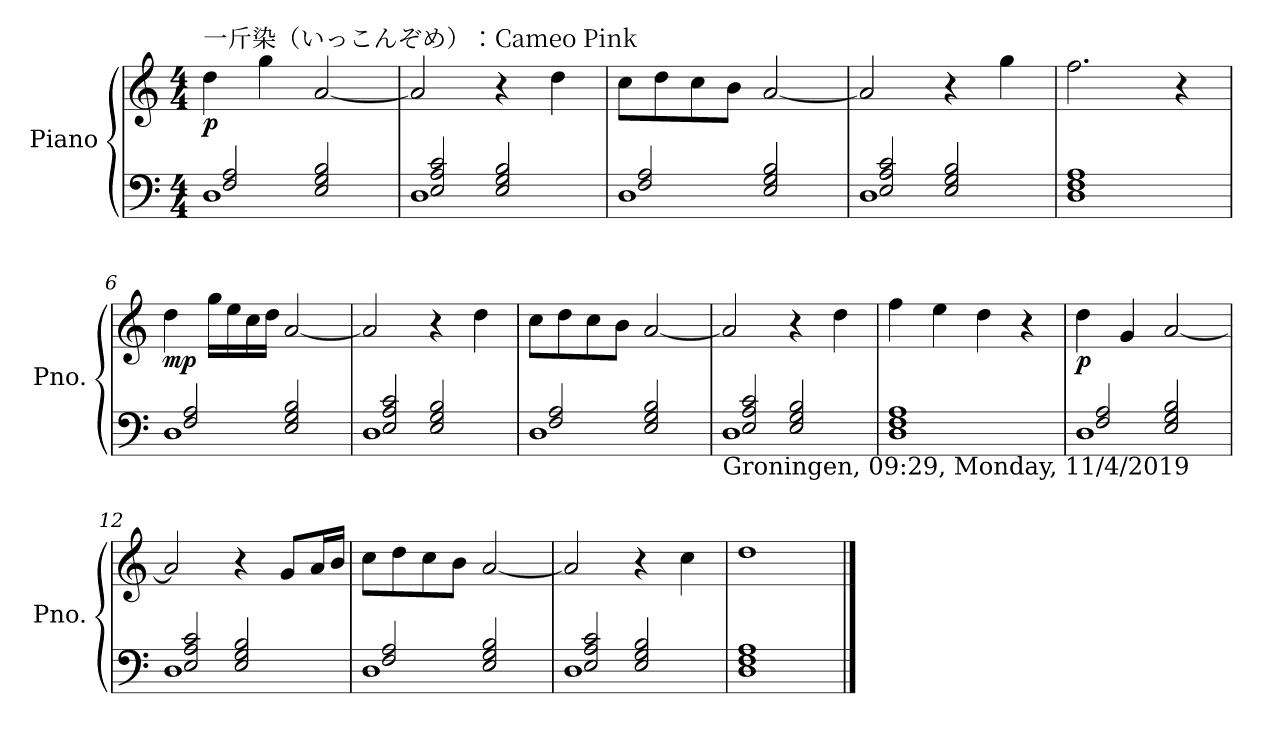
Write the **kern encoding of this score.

**kern	**kern	**dynam
*part1	*part1	*part1
*staff2	*staff1	*staff1/2
*I"Piano	*	*
*I'Pno.	*	*
*clefF4	*clefG2	*
*k[]	*k[]	*
*M4/4	*M4/4	*
*MM40	*MM40	*
=1	=1	=1
*^	*	*
!	!	!LO:TX:a:t=一斤染（いっこんぞめ）：Cameo Pink	!
!	!	!	!LO:DY:b
1D	2F/ 2A/	4dd\	p
.	.	4gg\	.
.	2E/ 2G/ 2B/	[2a/	.
=2	=2	=2	=2
1D	2E/ 2A/ 2c/	2a/]	.
.	2E/ 2G/ 2B/	4r	.
.	.	4dd\	.
=3	=3	=3	=3
1D	2F/ 2A/	8cc\L	.
.	.	8dd\	.
.	.	8cc\	.
.	.	8b\J	.
.	2E/ 2G/ 2B/	[2a/	.
=4	=4	=4	=4
1D	2E/ 2A/ 2c/	2a/]	.
.	2E/ 2G/ 2B/	4r	.
.	.	4gg\	.
*v	*v	*	*
=5	=5	=5
1D 1F 1A	2.ff\	.
.	4r	.
=6	=6	=6
*^	*	*
!	!	!	!LO:DY:b
1D	2F/ 2A/	4dd\	mp
.	.	16gg\LL	.
.	.	16ee\	.
.	.	16cc\	.
.	.	16dd\JJ	.
.	2E/ 2G/ 2B/	[2a/	.
=7	=7	=7	=7
1D	2E/ 2A/ 2c/	2a/]	.
.	2E/ 2G/ 2B/	4r	.
.	.	4dd\	.
=8	=8	=8	=8
1D	2F/ 2A/	8cc\L	.
.	.	8dd\	.
.	.	8cc\	.
.	.	8b\J	.
.	2E/ 2G/ 2B/	[2a/	.
!!LO:LB:g=z
=9	=9	=9	=9
!LO:TX:b:t=Groningen, 09&colon;29, Monday, 11/4/2019	!	!	!
1D	2E/ 2A/ 2c/	2a/]	.
.	2E/ 2G/ 2B/	4r	.
.	.	4dd\	.
*v	*v	*	*
=10	=10	=10
1D 1F 1A	4ff\	.
.	4ee\	.
.	4dd\	.
.	4r	.
=11	=11	=11
*^	*	*
!	!	!	!LO:DY:b
1D	2F/ 2A/	4dd\	p
.	.	4g/	.
.	2E/ 2G/ 2B/	[2a/	.
=12	=12	=12	=12
1D	2E/ 2A/ 2c/	2a/]	.
.	2E/ 2G/ 2B/	4r	.
.	.	8g/L	.
.	.	16a/L	.
.	.	16b/JJ	.
=13	=13	=13	=13
1D	2F/ 2A/	8cc\L	.
.	.	8dd\	.
.	.	8cc\	.
.	.	8b\J	.
.	2E/ 2G/ 2B/	[2a/	.
=14	=14	=14	=14
1D	2E/ 2A/ 2c/	2a/]	.
.	2E/ 2G/ 2B/	4r	.
.	.	4cc\	.
*v	*v	*	*
=15	=15	=15
1D 1F 1A	1dd	.
==	==	==
*-	*-	*-
